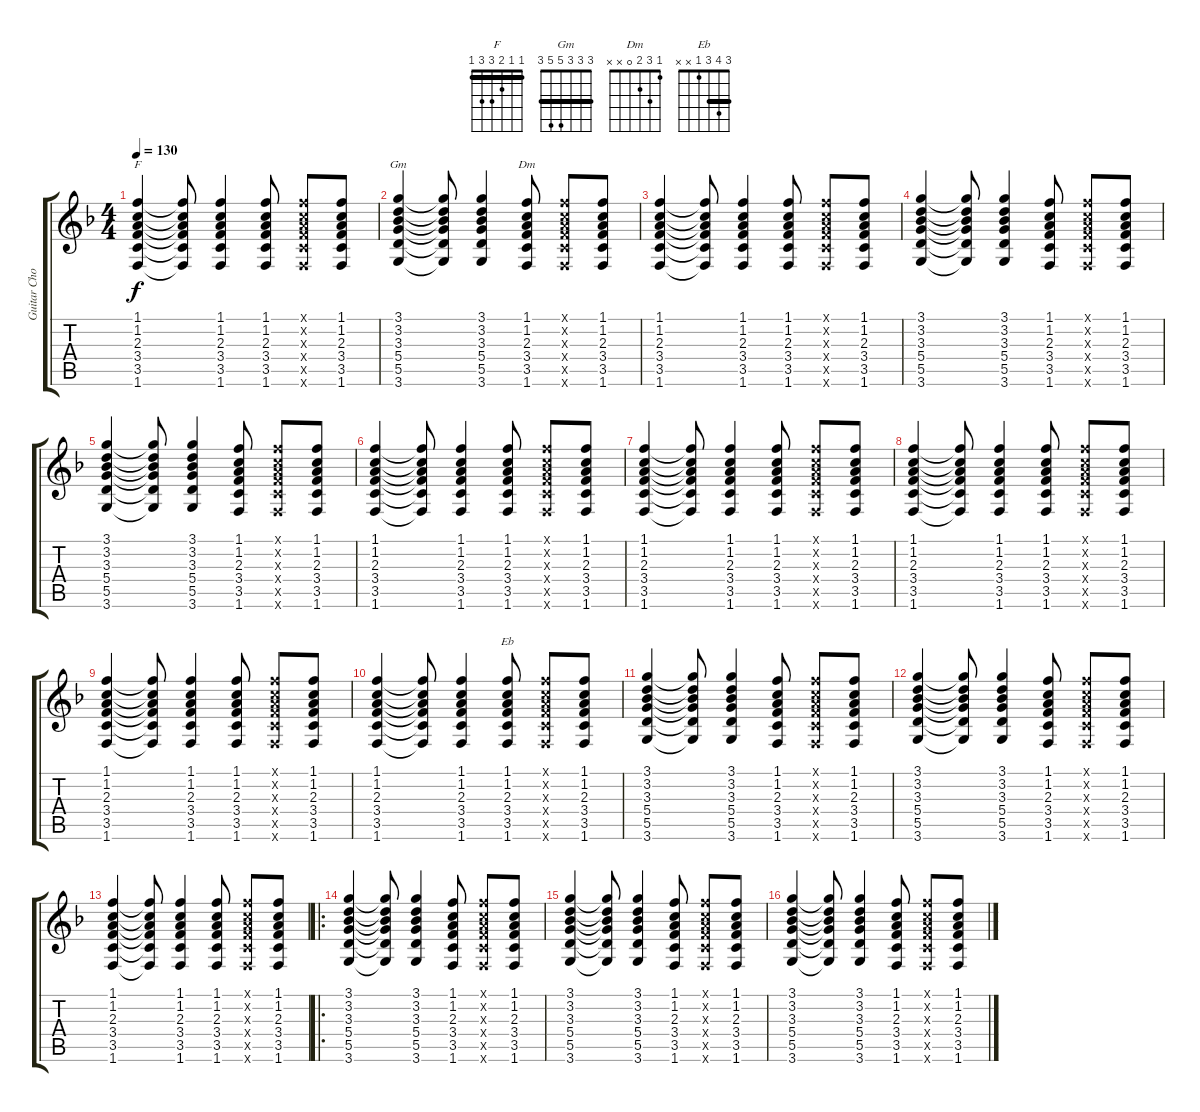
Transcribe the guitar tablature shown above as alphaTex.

\track ("Guitar Chord (2)" "Guitar Cho") {instrument acousticguitarnylon}
\staff {score tabs}
\tuning (E4 B3 G3 D3 A2 E2) {hide}
\chord ("F" 1 1 2 3 3 1) {barre 1}
\chord ("Gm" 3 3 3 5 5 3) {barre 3}
\chord ("Dm" 1 3 2 0 x x)
\chord ("Eb" 3 4 3 1 x x) {barre 3}
\ts (4 4)
\tempo 130
\clef g2
\ks dminor
(1.1 1.2 2.3 3.4 3.5 1.6).4{ch "F" dy f} (1.1{t} 1.2{t} 2.3{t} 3.4{t} 3.5{t} 1.6{t}).8 (1.1 1.2 2.3 3.4 3.5 1.6).4 (1.1 1.2 2.3 3.4 3.5 1.6).8 (1.1{x} 1.2{x} 2.3{x} 3.4{x} 3.5{x} 1.6{x}).8 (1.1 1.2 2.3 3.4 3.5 1.6).8 |
(3.1 3.2 3.3 5.4 5.5 3.6).4{ch "Gm"} (3.1{t} 3.2{t} 3.3{t} 5.4{t} 5.5{t} 3.6{t}).8 (3.1 3.2 3.3 5.4 5.5 3.6).4 (1.1 1.2 2.3 3.4 3.5 1.6).8{ch "Dm"} (1.1{x} 1.2{x} 2.3{x} 3.4{x} 3.5{x} 1.6{x}).8 (1.1 1.2 2.3 3.4 3.5 1.6).8 |
(1.1 1.2 2.3 3.4 3.5 1.6).4 (1.1{t} 1.2{t} 2.3{t} 3.4{t} 3.5{t} 1.6{t}).8 (1.1 1.2 2.3 3.4 3.5 1.6).4 (1.1 1.2 2.3 3.4 3.5 1.6).8 (1.1{x} 1.2{x} 2.3{x} 3.4{x} 3.5{x} 1.6{x}).8 (1.1 1.2 2.3 3.4 3.5 1.6).8 |
(3.1 3.2 3.3 5.4 5.5 3.6).4 (3.1{t} 3.2{t} 3.3{t} 5.4{t} 5.5{t} 3.6{t}).8 (3.1 3.2 3.3 5.4 5.5 3.6).4 (1.1 1.2 2.3 3.4 3.5 1.6).8 (1.1{x} 1.2{x} 2.3{x} 3.4{x} 3.5{x} 1.6{x}).8 (1.1 1.2 2.3 3.4 3.5 1.6).8 |
(3.1 3.2 3.3 5.4 5.5 3.6).4 (3.1{t} 3.2{t} 3.3{t} 5.4{t} 5.5{t} 3.6{t}).8 (3.1 3.2 3.3 5.4 5.5 3.6).4 (1.1 1.2 2.3 3.4 3.5 1.6).8 (1.1{x} 1.2{x} 2.3{x} 3.4{x} 3.5{x} 1.6{x}).8 (1.1 1.2 2.3 3.4 3.5 1.6).8 |
(1.1 1.2 2.3 3.4 3.5 1.6).4 (1.1{t} 1.2{t} 2.3{t} 3.4{t} 3.5{t} 1.6{t}).8 (1.1 1.2 2.3 3.4 3.5 1.6).4 (1.1 1.2 2.3 3.4 3.5 1.6).8 (1.1{x} 1.2{x} 2.3{x} 3.4{x} 3.5{x} 1.6{x}).8 (1.1 1.2 2.3 3.4 3.5 1.6).8 |
(1.1 1.2 2.3 3.4 3.5 1.6).4 (1.1{t} 1.2{t} 2.3{t} 3.4{t} 3.5{t} 1.6{t}).8 (1.1 1.2 2.3 3.4 3.5 1.6).4 (1.1 1.2 2.3 3.4 3.5 1.6).8 (1.1{x} 1.2{x} 2.3{x} 3.4{x} 3.5{x} 1.6{x}).8 (1.1 1.2 2.3 3.4 3.5 1.6).8 |
(1.1 1.2 2.3 3.4 3.5 1.6).4 (1.1{t} 1.2{t} 2.3{t} 3.4{t} 3.5{t} 1.6{t}).8 (1.1 1.2 2.3 3.4 3.5 1.6).4 (1.1 1.2 2.3 3.4 3.5 1.6).8 (1.1{x} 1.2{x} 2.3{x} 3.4{x} 3.5{x} 1.6{x}).8 (1.1 1.2 2.3 3.4 3.5 1.6).8 |
(1.1 1.2 2.3 3.4 3.5 1.6).4 (1.1{t} 1.2{t} 2.3{t} 3.4{t} 3.5{t} 1.6{t}).8 (1.1 1.2 2.3 3.4 3.5 1.6).4 (1.1 1.2 2.3 3.4 3.5 1.6).8 (1.1{x} 1.2{x} 2.3{x} 3.4{x} 3.5{x} 1.6{x}).8 (1.1 1.2 2.3 3.4 3.5 1.6).8 |
(1.1 1.2 2.3 3.4 3.5 1.6).4 (1.1{t} 1.2{t} 2.3{t} 3.4{t} 3.5{t} 1.6{t}).8 (1.1 1.2 2.3 3.4 3.5 1.6).4 (1.1 1.2 2.3 3.4 3.5 1.6).8{ch "Eb"} (1.1{x} 1.2{x} 2.3{x} 3.4{x} 3.5{x} 1.6{x}).8 (1.1 1.2 2.3 3.4 3.5 1.6).8 |
(3.1 3.2 3.3 5.4 5.5 3.6).4 (3.1{t} 3.2{t} 3.3{t} 5.4{t} 5.5{t} 3.6{t}).8 (3.1 3.2 3.3 5.4 5.5 3.6).4 (1.1 1.2 2.3 3.4 3.5 1.6).8 (1.1{x} 1.2{x} 2.3{x} 3.4{x} 3.5{x} 1.6{x}).8 (1.1 1.2 2.3 3.4 3.5 1.6).8 |
(3.1 3.2 3.3 5.4 5.5 3.6).4 (3.1{t} 3.2{t} 3.3{t} 5.4{t} 5.5{t} 3.6{t}).8 (3.1 3.2 3.3 5.4 5.5 3.6).4 (1.1 1.2 2.3 3.4 3.5 1.6).8 (1.1{x} 1.2{x} 2.3{x} 3.4{x} 3.5{x} 1.6{x}).8 (1.1 1.2 2.3 3.4 3.5 1.6).8 |
(1.1 1.2 2.3 3.4 3.5 1.6).4 (1.1{t} 1.2{t} 2.3{t} 3.4{t} 3.5{t} 1.6{t}).8 (1.1 1.2 2.3 3.4 3.5 1.6).4 (1.1 1.2 2.3 3.4 3.5 1.6).8 (1.1{x} 1.2{x} 2.3{x} 3.4{x} 3.5{x} 1.6{x}).8 (1.1 1.2 2.3 3.4 3.5 1.6).8 |
\ro
(3.1 3.2 3.3 5.4 5.5 3.6).4 (3.1{t} 3.2{t} 3.3{t} 5.4{t} 5.5{t} 3.6{t}).8 (3.1 3.2 3.3 5.4 5.5 3.6).4 (1.1 1.2 2.3 3.4 3.5 1.6).8 (1.1{x} 1.2{x} 2.3{x} 3.4{x} 3.5{x} 1.6{x}).8 (1.1 1.2 2.3 3.4 3.5 1.6).8 |
(3.1 3.2 3.3 5.4 5.5 3.6).4 (3.1{t} 3.2{t} 3.3{t} 5.4{t} 5.5{t} 3.6{t}).8 (3.1 3.2 3.3 5.4 5.5 3.6).4 (1.1 1.2 2.3 3.4 3.5 1.6).8 (1.1{x} 1.2{x} 2.3{x} 3.4{x} 3.5{x} 1.6{x}).8 (1.1 1.2 2.3 3.4 3.5 1.6).8 |
(3.1 3.2 3.3 5.4 5.5 3.6).4 (3.1{t} 3.2{t} 3.3{t} 5.4{t} 5.5{t} 3.6{t}).8 (3.1 3.2 3.3 5.4 5.5 3.6).4 (1.1 1.2 2.3 3.4 3.5 1.6).8 (1.1{x} 1.2{x} 2.3{x} 3.4{x} 3.5{x} 1.6{x}).8 (1.1 1.2 2.3 3.4 3.5 1.6).8
